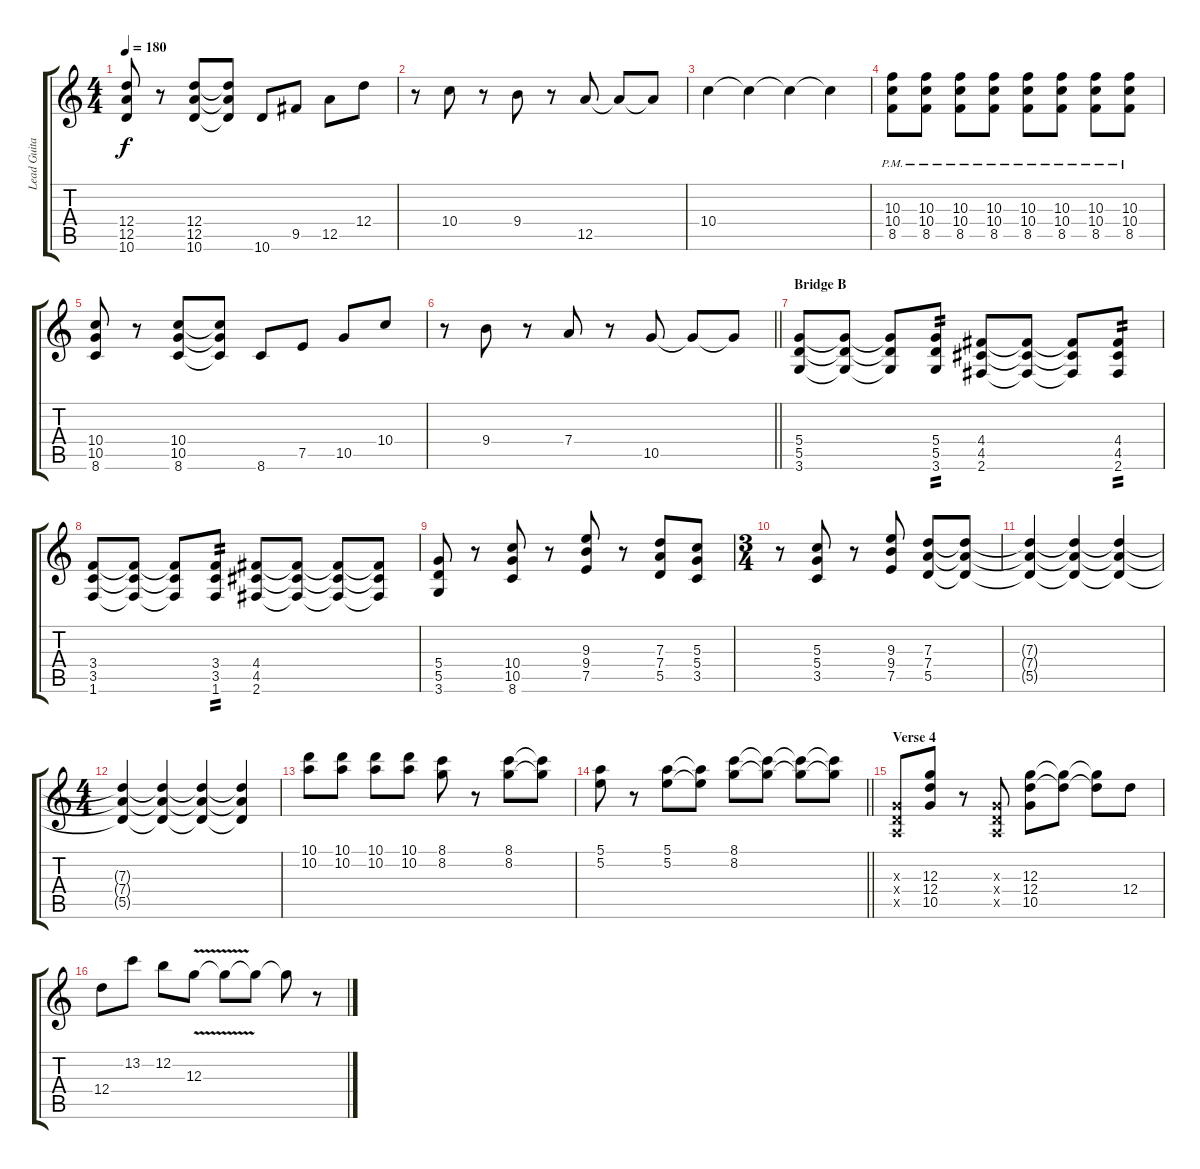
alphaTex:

\track ("Lead Guitar" "Lead Guita") {instrument overdrivenguitar}
\staff {score tabs}
\tuning (E4 B3 G3 D3 A2 E2) {hide}
\ts (4 4)
\tempo 180
\clef g2
\ks c
(12.4 12.5 10.6).8{dy f} r.8 (12.4 12.5 10.6).8 (12.4{t} 12.5{t} 10.6{t}).8 10.6.8 9.5.8 12.5.8 12.4.8 |
r.8 10.4.8 r.8 9.4.8 r.8 12.5.8 12.5{t}.8 12.5{t}.8 |
10.4.4 10.4{t}.4 10.4{t}.4 10.4{t}.4 |
(10.3{pm} 10.4{pm} 8.5{pm}).8 (10.3{pm} 10.4{pm} 8.5{pm}).8 (10.3{pm} 10.4{pm} 8.5{pm}).8 (10.3{pm} 10.4{pm} 8.5{pm}).8 (10.3{pm} 10.4{pm} 8.5{pm}).8 (10.3{pm} 10.4{pm} 8.5{pm}).8 (10.3{pm} 10.4{pm} 8.5{pm}).8 (10.3{pm} 10.4{pm} 8.5{pm}).8 |
(10.4 10.5 8.6).8 r.8 (10.4 10.5 8.6).8 (10.4{t} 10.5{t} 8.6{t}).8 8.6.8 7.5.8 10.5.8 10.4.8 |
\barLineRight lightlight
r.8 9.4.8 r.8 7.4.8 r.8 10.5.8 10.5{t}.8 10.5{t}.8 |
\section ("" "Bridge B")
(5.4 5.5 3.6).8 (5.4{t} 5.5{t} 3.6{t}).8 (5.4{t} 5.5{t} 3.6{t}).8 (5.4 5.5 3.6).8{tp 2} (4.4 4.5 2.6).8 (4.4{t} 4.5{t} 2.6{t}).8 (4.4{t} 4.5{t} 2.6{t}).8 (4.4 4.5 2.6).8{tp 2} |
(3.4 3.5 1.6).8 (3.4{t} 3.5{t} 1.6{t}).8 (3.4{t} 3.5{t} 1.6{t}).8 (3.4 3.5 1.6).8{tp 2} (4.4 4.5 2.6).8 (4.4{t} 4.5{t} 2.6{t}).8 (4.4{t} 4.5{t} 2.6{t}).8 (4.4{t} 4.5{t} 2.6{t}).8 |
(5.4 5.5 3.6).8 r.8 (10.4 10.5 8.6).8 r.8 (9.3 9.4 7.5).8 r.8 (7.3 7.4 5.5).8 (5.3 5.4 3.5).8 |
\ts (3 4)
r.8 (5.3 5.4 3.5).8 r.8 (9.3 9.4 7.5).8 (7.3 7.4 5.5).8 (7.3{t} 7.4{t} 5.5{t}).8 |
(7.3{t} 7.4{t} 5.5{t}).4 (7.3{t} 7.4{t} 5.5{t}).4 (7.3{t} 7.4{t} 5.5{t}).4 |
\ts (4 4)
(7.3{t} 7.4{t} 5.5{t}).4 (7.3{t} 7.4{t} 5.5{t}).4 (7.3{t} 7.4{t} 5.5{t}).4 (7.3{t} 7.4{t} 5.5{t}).4 |
(10.1 10.2).8 (10.1 10.2).8 (10.1 10.2).8 (10.1 10.2).8 (8.1 8.2).8 r.8 (8.1 8.2).8 (8.1{t} 8.2{t}).8 |
\barLineRight lightlight
(5.1 5.2).8 r.8 (5.1 5.2).8 (5.1{t} 5.2{t}).8 (8.1 8.2).8 (8.1{t} 8.2{t}).8 (8.1{t} 8.2{t}).8 (8.1{t} 8.2{t}).8 |
\section ("" "Verse 4")
(0.3{x} 0.4{x} 0.5{x}).8 (12.3 12.4 10.5).8 r.8 (0.3{x} 0.4{x} 0.5{x}).8 (12.3 12.4 10.5).8 (12.3{t} 12.4{t}).8 (12.3{t} 12.4{t}).8 12.4.8 |
12.4.8 13.2.8 12.2.8 12.3{v}.8 12.3{t}.8 12.3{t}.8 12.3{t}.8 r.8
